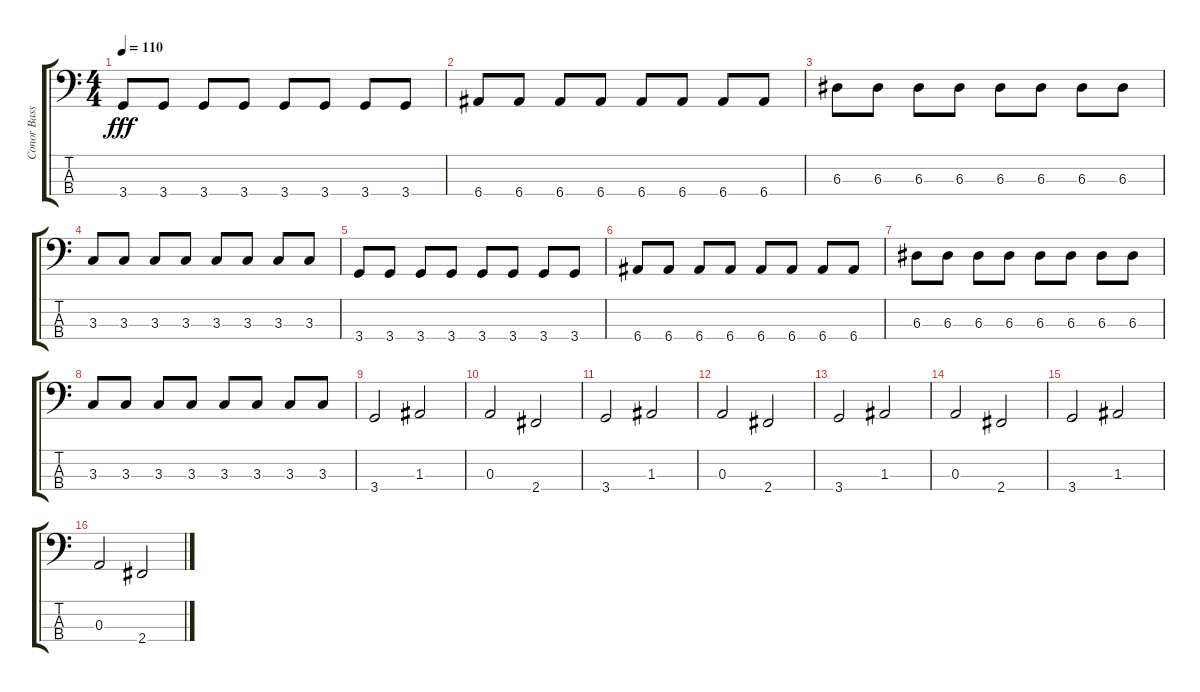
\track ("Conor Bass" "Conor Bass") {instrument electricbassfinger}
\staff {score tabs}
\tuning (G2 D2 A1 E1) {hide}
\ts (4 4)
\tempo 110
\clef f4
\ks c
3.4.8{dy fff} 3.4.8 3.4.8 3.4.8 3.4.8 3.4.8 3.4.8 3.4.8 |
6.4.8 6.4.8 6.4.8 6.4.8 6.4.8 6.4.8 6.4.8 6.4.8 |
6.3.8 6.3.8 6.3.8 6.3.8 6.3.8 6.3.8 6.3.8 6.3.8 |
3.3.8 3.3.8 3.3.8 3.3.8 3.3.8 3.3.8 3.3.8 3.3.8 |
3.4.8 3.4.8 3.4.8 3.4.8 3.4.8 3.4.8 3.4.8 3.4.8 |
6.4.8 6.4.8 6.4.8 6.4.8 6.4.8 6.4.8 6.4.8 6.4.8 |
6.3.8 6.3.8 6.3.8 6.3.8 6.3.8 6.3.8 6.3.8 6.3.8 |
3.3.8 3.3.8 3.3.8 3.3.8 3.3.8 3.3.8 3.3.8 3.3.8 |
3.4.2{instrument lead2sawtooth} 1.3.2 |
0.3.2 2.4.2 |
3.4.2 1.3.2 |
0.3.2 2.4.2 |
3.4.2 1.3.2 |
0.3.2 2.4.2 |
3.4.2 1.3.2 |
0.3.2 2.4.2
